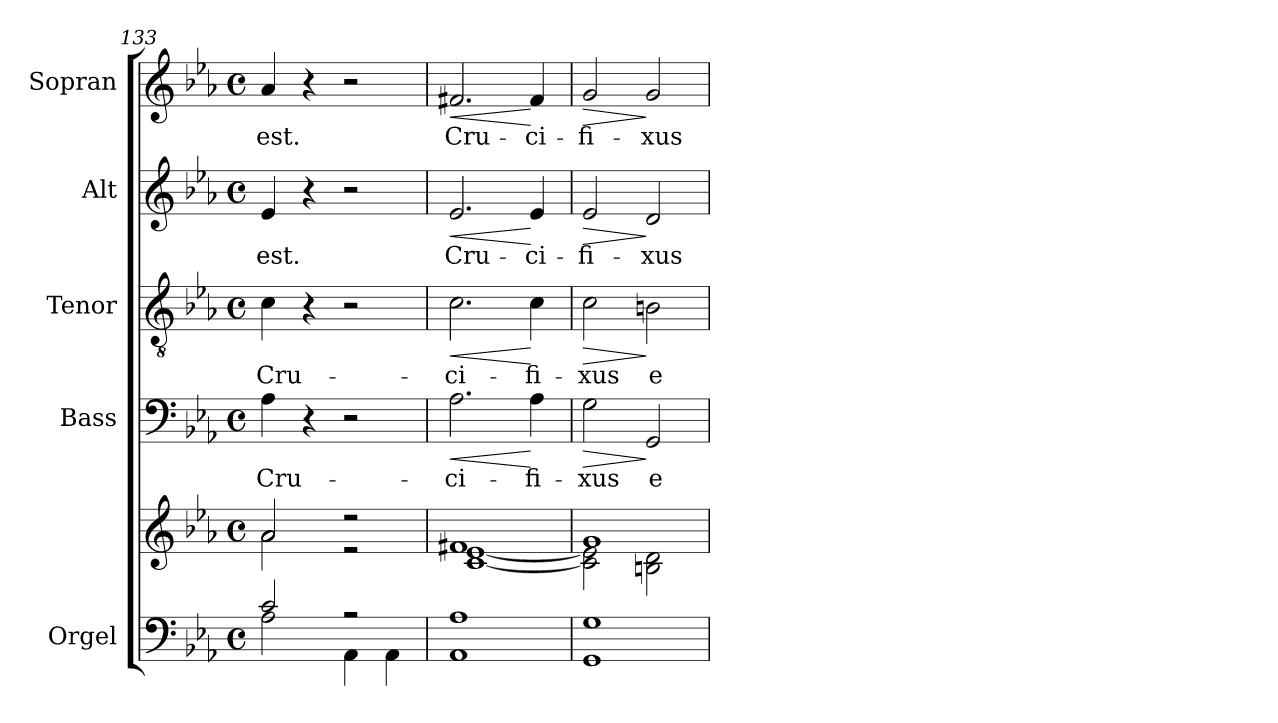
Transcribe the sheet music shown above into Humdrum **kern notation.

**kern	**kern	**kern	**text	**dynam	**kern	**text	**dynam	**kern	**text	**dynam	**kern	**text	**dynam
*part5	*part5	*part4	*part4	*part4	*part3	*part3	*part3	*part2	*part2	*part2	*part1	*part1	*part1
*staff6	*staff5	*staff4	*staff4	*staff4	*staff3	*staff3	*staff3	*staff2	*staff2	*staff2	*staff1	*staff1	*staff1
*I"Orgel	*	*I"Bass	*	*	*I"Tenor	*	*	*I"Alt	*	*	*I"Sopran	*	*
*I'Org.	*	*I'B.	*	*	*I'T.	*	*	*I'A.	*	*	*I'S.	*	*
*clefF4	*clefG2	*clefF4	*	*	*clefGv2	*	*	*clefG2	*	*	*clefG2	*	*
*k[b-e-a-]	*k[b-e-a-]	*k[b-e-a-]	*	*	*k[b-e-a-]	*	*	*k[b-e-a-]	*	*	*k[b-e-a-]	*	*
*E-:	*E-:	*E-:	*	*	*E-:	*	*	*E-:	*	*	*E-:	*	*
*M4/4	*M4/4	*M4/4	*	*	*M4/4	*	*	*M4/4	*	*	*M4/4	*	*
*met(c)	*met(c)	*met(c)	*	*	*met(c)	*	*	*met(c)	*	*	*met(c)	*	*
=133	=133	=133	=133	=133	=133	=133	=133	=133	=133	=133	=133	=133	=133
*^	*^	*	*	*	*	*	*	*	*	*	*	*	*
!	!	!	!	!	!LO:LY:b	!	!	!LO:LY:b	!	!	!LO:LY:b	!	!	!LO:LY:b	!
2c/	2A-\	2a-/	2a-\	4A-\	Cru-	.	4c\	Cru-	.	4e-/	est.	.	4a-/	est.	.
.	.	.	.	4r	.	.	4r	.	.	4r	.	.	4r	.	.
2rA	4AA-\	2r	2r	2r	.	.	2r	.	.	2r	.	.	2r	.	.
.	4AA-\	.	.	.	.	.	.	.	.	.	.	.	.	.	.
=134	=134	=134	=134	=134	=134	=134	=134	=134	=134	=134	=134	=134	=134	=134	=134
!	!	!	!	!	!LO:LY:b	!LO:HP:b	!	!LO:LY:b	!LO:HP:b	!	!LO:LY:b	!LO:HP:b	!	!LO:LY:b	!LO:HP:b
*v	*v	*	*	*	*	*	*	*	*	*	*	*	*	*	*
1AA- 1A-	1f#X	[<1c [<1e-	2.A-\	-ci-	<	2.c\	-ci-	<	2.e-/	Cru-	<	2.f#X/	Cru-	<
!	!	!	!	!LO:LY:b	!	!	!LO:LY:b	!	!	!LO:LY:b	!	!	!LO:LY:b	!
.	.	.	4A-\	-fi-	[	4c\	-fi-	[	4e-/	-ci-	[	4f#/	-ci-	[
=135	=135	=135	=135	=135	=135	=135	=135	=135	=135	=135	=135	=135	=135	=135
!	!	!	!	!LO:LY:b	!LO:HP:b	!	!LO:LY:b	!LO:HP:b	!	!LO:LY:b	!LO:HP:b	!	!LO:LY:b	!LO:HP:b
1GG 1G	1g	2c\] 2e-\]	2G\	-xus	>	2c\	-xus	>	2e-/	-fi-	>	2g/	-fi-	>
!	!	!	!	!LO:LY:b	!	!	!LO:LY:b	!	!	!LO:LY:b	!	!	!LO:LY:b	!
.	.	2Bn\ 2d\	2GG/	e-	]	2Bn\	e-	]	2d/	-xus	]	2g/	-xus	]
*	*v	*v	*	*	*	*	*	*	*	*	*	*	*	*
=	=	=	=	=	=	=	=	=	=	=	=	=	=
*-	*-	*-	*-	*-	*-	*-	*-	*-	*-	*-	*-	*-	*-
